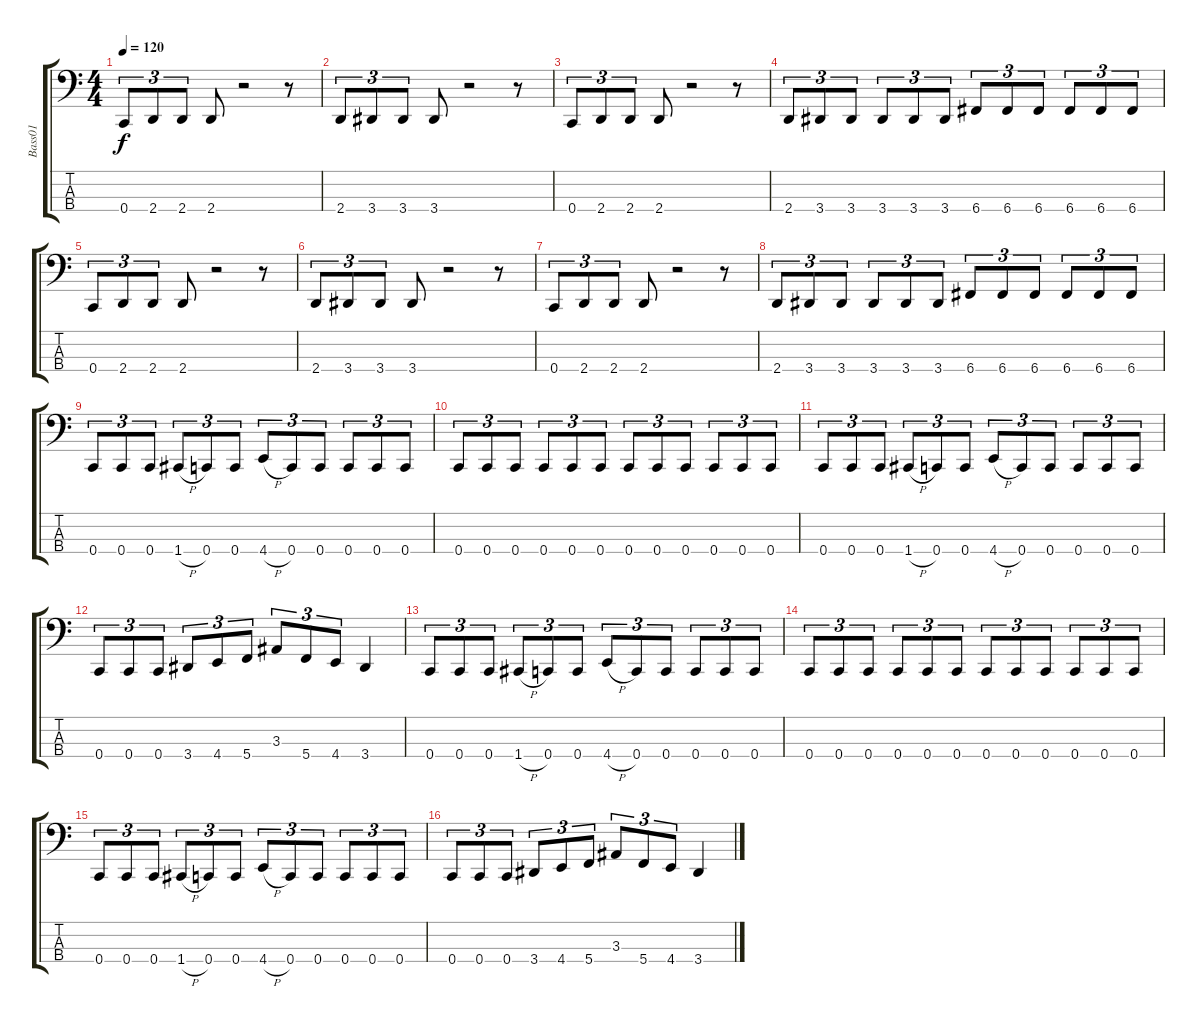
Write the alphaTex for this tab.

\track ("Bass01" "Bass01") {instrument electricbassfinger}
\staff {score tabs}
\tuning (F2 C2 G1 C1) {hide}
\ts (4 4)
\tempo 120
\clef f4
\ks c
0.4.8{tu (3 2) dy f} 2.4.8{tu (3 2)} 2.4.8{tu (3 2)} 2.4.8 r.2 r.8 |
2.4.8{tu (3 2)} 3.4.8{tu (3 2)} 3.4.8{tu (3 2)} 3.4.8 r.2 r.8 |
0.4.8{tu (3 2)} 2.4.8{tu (3 2)} 2.4.8{tu (3 2)} 2.4.8 r.2 r.8 |
2.4.8{tu (3 2)} 3.4.8{tu (3 2)} 3.4.8{tu (3 2)} 3.4.8{tu (3 2)} 3.4.8{tu (3 2)} 3.4.8{tu (3 2)} 6.4.8{tu (3 2)} 6.4.8{tu (3 2)} 6.4.8{tu (3 2)} 6.4.8{tu (3 2)} 6.4.8{tu (3 2)} 6.4.8{tu (3 2)} |
0.4.8{tu (3 2)} 2.4.8{tu (3 2)} 2.4.8{tu (3 2)} 2.4.8 r.2 r.8 |
2.4.8{tu (3 2)} 3.4.8{tu (3 2)} 3.4.8{tu (3 2)} 3.4.8 r.2 r.8 |
0.4.8{tu (3 2)} 2.4.8{tu (3 2)} 2.4.8{tu (3 2)} 2.4.8 r.2 r.8 |
2.4.8{tu (3 2)} 3.4.8{tu (3 2)} 3.4.8{tu (3 2)} 3.4.8{tu (3 2)} 3.4.8{tu (3 2)} 3.4.8{tu (3 2)} 6.4.8{tu (3 2)} 6.4.8{tu (3 2)} 6.4.8{tu (3 2)} 6.4.8{tu (3 2)} 6.4.8{tu (3 2)} 6.4.8{tu (3 2)} |
0.4.8{tu (3 2)} 0.4.8{tu (3 2)} 0.4.8{tu (3 2)} 1.4{h}.8{tu (3 2)} 0.4.8{tu (3 2)} 0.4.8{tu (3 2)} 4.4{h}.8{tu (3 2)} 0.4.8{tu (3 2)} 0.4.8{tu (3 2)} 0.4.8{tu (3 2)} 0.4.8{tu (3 2)} 0.4.8{tu (3 2)} |
0.4.8{tu (3 2)} 0.4.8{tu (3 2)} 0.4.8{tu (3 2)} 0.4.8{tu (3 2)} 0.4.8{tu (3 2)} 0.4.8{tu (3 2)} 0.4.8{tu (3 2)} 0.4.8{tu (3 2)} 0.4.8{tu (3 2)} 0.4.8{tu (3 2)} 0.4.8{tu (3 2)} 0.4.8{tu (3 2)} |
0.4.8{tu (3 2)} 0.4.8{tu (3 2)} 0.4.8{tu (3 2)} 1.4{h}.8{tu (3 2)} 0.4.8{tu (3 2)} 0.4.8{tu (3 2)} 4.4{h}.8{tu (3 2)} 0.4.8{tu (3 2)} 0.4.8{tu (3 2)} 0.4.8{tu (3 2)} 0.4.8{tu (3 2)} 0.4.8{tu (3 2)} |
0.4.8{tu (3 2)} 0.4.8{tu (3 2)} 0.4.8{tu (3 2)} 3.4.8{tu (3 2)} 4.4.8{tu (3 2)} 5.4.8{tu (3 2)} 3.3.8{tu (3 2)} 5.4.8{tu (3 2)} 4.4.8{tu (3 2)} 3.4.4 |
0.4.8{tu (3 2)} 0.4.8{tu (3 2)} 0.4.8{tu (3 2)} 1.4{h}.8{tu (3 2)} 0.4.8{tu (3 2)} 0.4.8{tu (3 2)} 4.4{h}.8{tu (3 2)} 0.4.8{tu (3 2)} 0.4.8{tu (3 2)} 0.4.8{tu (3 2)} 0.4.8{tu (3 2)} 0.4.8{tu (3 2)} |
0.4.8{tu (3 2)} 0.4.8{tu (3 2)} 0.4.8{tu (3 2)} 0.4.8{tu (3 2)} 0.4.8{tu (3 2)} 0.4.8{tu (3 2)} 0.4.8{tu (3 2)} 0.4.8{tu (3 2)} 0.4.8{tu (3 2)} 0.4.8{tu (3 2)} 0.4.8{tu (3 2)} 0.4.8{tu (3 2)} |
0.4.8{tu (3 2)} 0.4.8{tu (3 2)} 0.4.8{tu (3 2)} 1.4{h}.8{tu (3 2)} 0.4.8{tu (3 2)} 0.4.8{tu (3 2)} 4.4{h}.8{tu (3 2)} 0.4.8{tu (3 2)} 0.4.8{tu (3 2)} 0.4.8{tu (3 2)} 0.4.8{tu (3 2)} 0.4.8{tu (3 2)} |
0.4.8{tu (3 2)} 0.4.8{tu (3 2)} 0.4.8{tu (3 2)} 3.4.8{tu (3 2)} 4.4.8{tu (3 2)} 5.4.8{tu (3 2)} 3.3.8{tu (3 2)} 5.4.8{tu (3 2)} 4.4.8{tu (3 2)} 3.4.4
